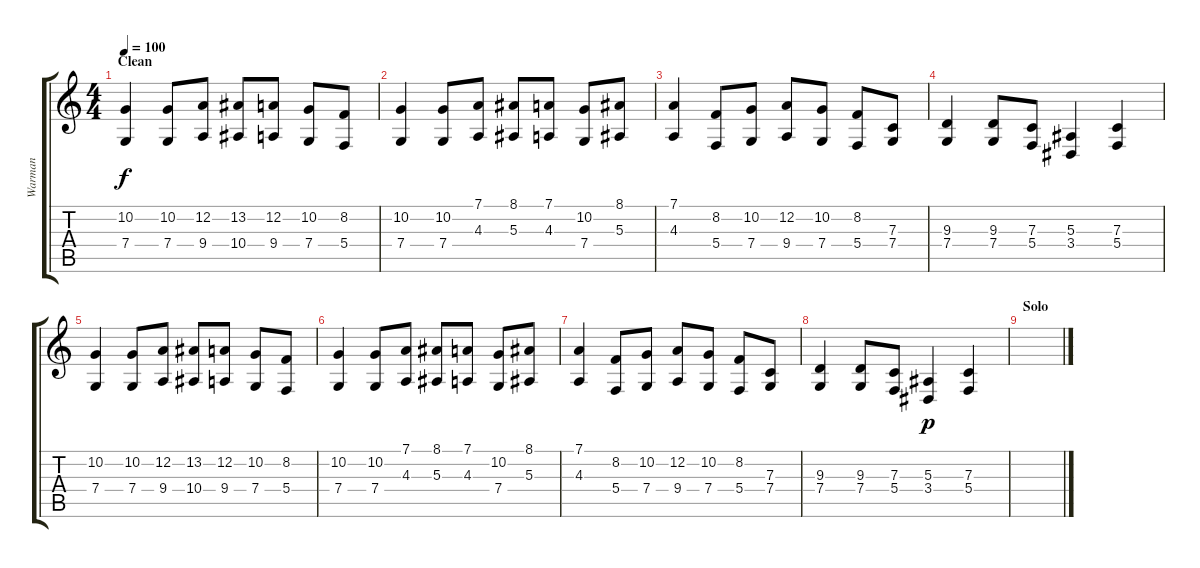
\track ("Warman" "Warman") {instrument choiraahs}
\staff {score tabs}
\tuning (D4 A3 F3 C3 G2 D2) {hide}
\ts (4 4)
\section ("" "Clean")
\tempo 100
\clef g2
\ks c
(10.2 7.4).4{dy f} (10.2 7.4).8 (12.2 9.4).8 (13.2 10.4).8 (12.2 9.4).8 (10.2 7.4).8 (8.2 5.4).8 |
(10.2 7.4).4 (10.2 7.4).8 (7.1 4.3).8 (8.1 5.3).8 (7.1 4.3).8 (10.2 7.4).8 (8.1 5.3).8 |
(7.1 4.3).4 (8.2 5.4).8 (10.2 7.4).8 (12.2 9.4).8 (10.2 7.4).8 (8.2 5.4).8 (7.3 7.4).8 |
(9.3 7.4).4 (9.3 7.4).8 (7.3 5.4).8 (5.3 3.4).4 (7.3 5.4).4 |
(10.2 7.4).4 (10.2 7.4).8 (12.2 9.4).8 (13.2 10.4).8 (12.2 9.4).8 (10.2 7.4).8 (8.2 5.4).8 |
(10.2 7.4).4 (10.2 7.4).8 (7.1 4.3).8 (8.1 5.3).8 (7.1 4.3).8 (10.2 7.4).8 (8.1 5.3).8 |
(7.1 4.3).4 (8.2 5.4).8 (10.2 7.4).8 (12.2 9.4).8 (10.2 7.4).8 (8.2 5.4).8 (7.3 7.4).8 |
(9.3 7.4).4 (9.3 7.4).8 (7.3 5.4).8 (5.3 3.4).4{dy p} (7.3 5.4).4 |
\section ("" "Solo")
